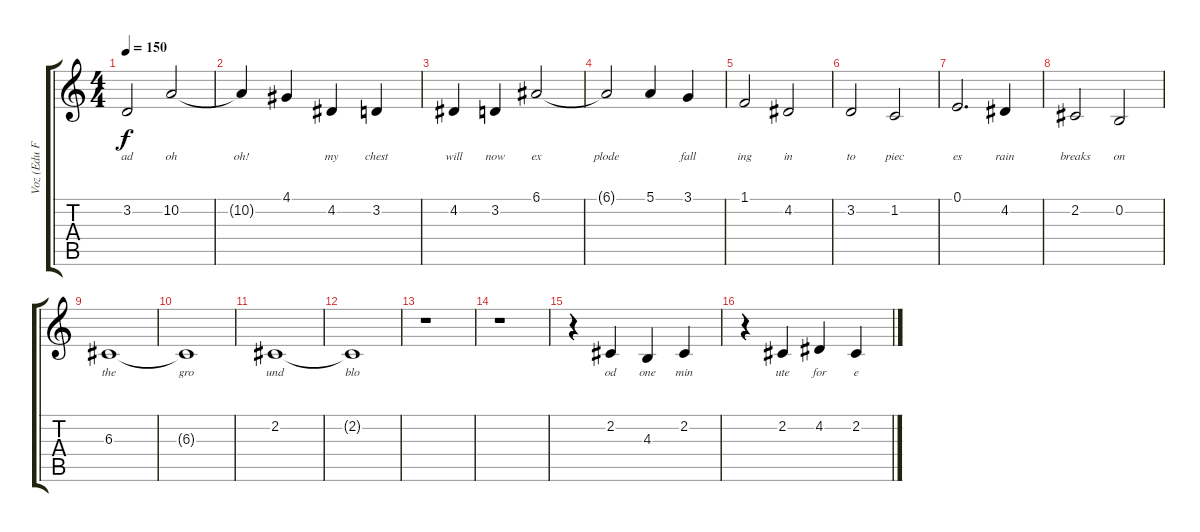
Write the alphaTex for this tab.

\track ("Voz (Edu Falaschi)" "Voz (Edu F") {instrument oboe}
\staff {score tabs}
\tuning (E4 B3 G3 D3 A2 E2) {hide}
\ts (4 4)
\tempo 150
\clef g2
\ks c
3.2.2{lyrics (0 "ad") lyrics (1 "") lyrics (2 "") lyrics (3 "") lyrics (4 "") dy f} 10.2.2{lyrics (0 "oh") lyrics (1 "") lyrics (2 "") lyrics (3 "") lyrics (4 "")} |
10.2{t}.4{lyrics (0 "oh!") lyrics (1 "") lyrics (2 "") lyrics (3 "") lyrics (4 "")} 4.1.4{lyrics (0 "") lyrics (1 "") lyrics (2 "") lyrics (3 "") lyrics (4 "")} 4.2.4{lyrics (0 "my") lyrics (1 "") lyrics (2 "") lyrics (3 "") lyrics (4 "")} 3.2.4{lyrics (0 "chest") lyrics (1 "") lyrics (2 "") lyrics (3 "") lyrics (4 "")} |
4.2.4{lyrics (0 "will") lyrics (1 "") lyrics (2 "") lyrics (3 "") lyrics (4 "")} 3.2.4{lyrics (0 "now") lyrics (1 "") lyrics (2 "") lyrics (3 "") lyrics (4 "")} 6.1.2{lyrics (0 "ex") lyrics (1 "") lyrics (2 "") lyrics (3 "") lyrics (4 "")} |
6.1{t}.2{lyrics (0 "plode") lyrics (1 "") lyrics (2 "") lyrics (3 "") lyrics (4 "")} 5.1.4{lyrics (0 "") lyrics (1 "") lyrics (2 "") lyrics (3 "") lyrics (4 "")} 3.1.4{lyrics (0 "fall") lyrics (1 "") lyrics (2 "") lyrics (3 "") lyrics (4 "")} |
1.1.2{lyrics (0 "ing") lyrics (1 "") lyrics (2 "") lyrics (3 "") lyrics (4 "")} 4.2.2{lyrics (0 "in") lyrics (1 "") lyrics (2 "") lyrics (3 "") lyrics (4 "")} |
3.2.2{lyrics (0 "to") lyrics (1 "") lyrics (2 "") lyrics (3 "") lyrics (4 "")} 1.2.2{lyrics (0 "piec") lyrics (1 "") lyrics (2 "") lyrics (3 "") lyrics (4 "")} |
0.1.2{d lyrics (0 "es") lyrics (1 "") lyrics (2 "") lyrics (3 "") lyrics (4 "")} 4.2.4{lyrics (0 "rain") lyrics (1 "") lyrics (2 "") lyrics (3 "") lyrics (4 "")} |
2.2.2{lyrics (0 "breaks") lyrics (1 "") lyrics (2 "") lyrics (3 "") lyrics (4 "")} 0.2.2{lyrics (0 "on") lyrics (1 "") lyrics (2 "") lyrics (3 "") lyrics (4 "")} |
6.3.1{lyrics (0 "the") lyrics (1 "") lyrics (2 "") lyrics (3 "") lyrics (4 "")} |
6.3{t}.1{lyrics (0 "gro") lyrics (1 "") lyrics (2 "") lyrics (3 "") lyrics (4 "")} |
2.2.1{lyrics (0 "und") lyrics (1 "") lyrics (2 "") lyrics (3 "") lyrics (4 "")} |
2.2{t}.1{lyrics (0 "blo") lyrics (1 "") lyrics (2 "") lyrics (3 "") lyrics (4 "")} |
r.1 |
r.1 |
r.4 2.2.4{lyrics (0 "od") lyrics (1 "") lyrics (2 "") lyrics (3 "") lyrics (4 "")} 4.3.4{lyrics (0 "one") lyrics (1 "") lyrics (2 "") lyrics (3 "") lyrics (4 "")} 2.2.4{lyrics (0 "min") lyrics (1 "") lyrics (2 "") lyrics (3 "") lyrics (4 "")} |
r.4 2.2.4{lyrics (0 "ute") lyrics (1 "") lyrics (2 "") lyrics (3 "") lyrics (4 "")} 4.2.4{lyrics (0 "for") lyrics (1 "") lyrics (2 "") lyrics (3 "") lyrics (4 "")} 2.2.4{lyrics (0 "e") lyrics (1 "") lyrics (2 "") lyrics (3 "") lyrics (4 "")}
